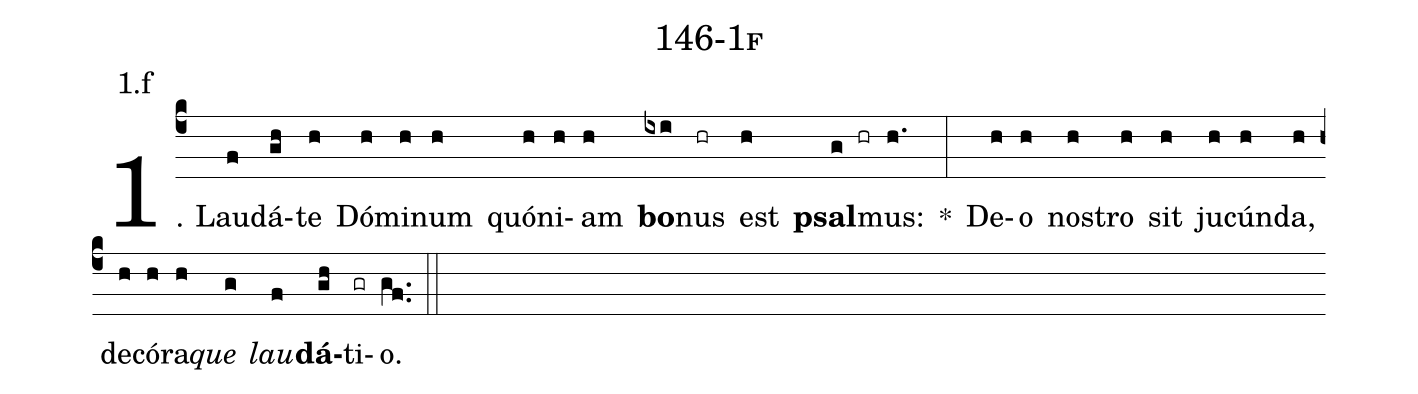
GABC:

name: 146-1f;
annotation: 1.f;
%%
(c4)1. Lau(f)dá(gh)te(h) Dó(h)mi(h)num(h) quón(h)i(h)am(h) <b>bo</b>(ixi)nus(hr) est(h) <b>psal</b>(g hr)mus:(h.) *(:) De(h)o(h) nos(h)tro(h) sit(h) ju(h)cún(h)da,(h) de(h)có(h)ra(h)<i>que</i>(g) <i>lau</i>(f)<b>dá</b>(gh)ti(gr)o.(gf..) (::)
